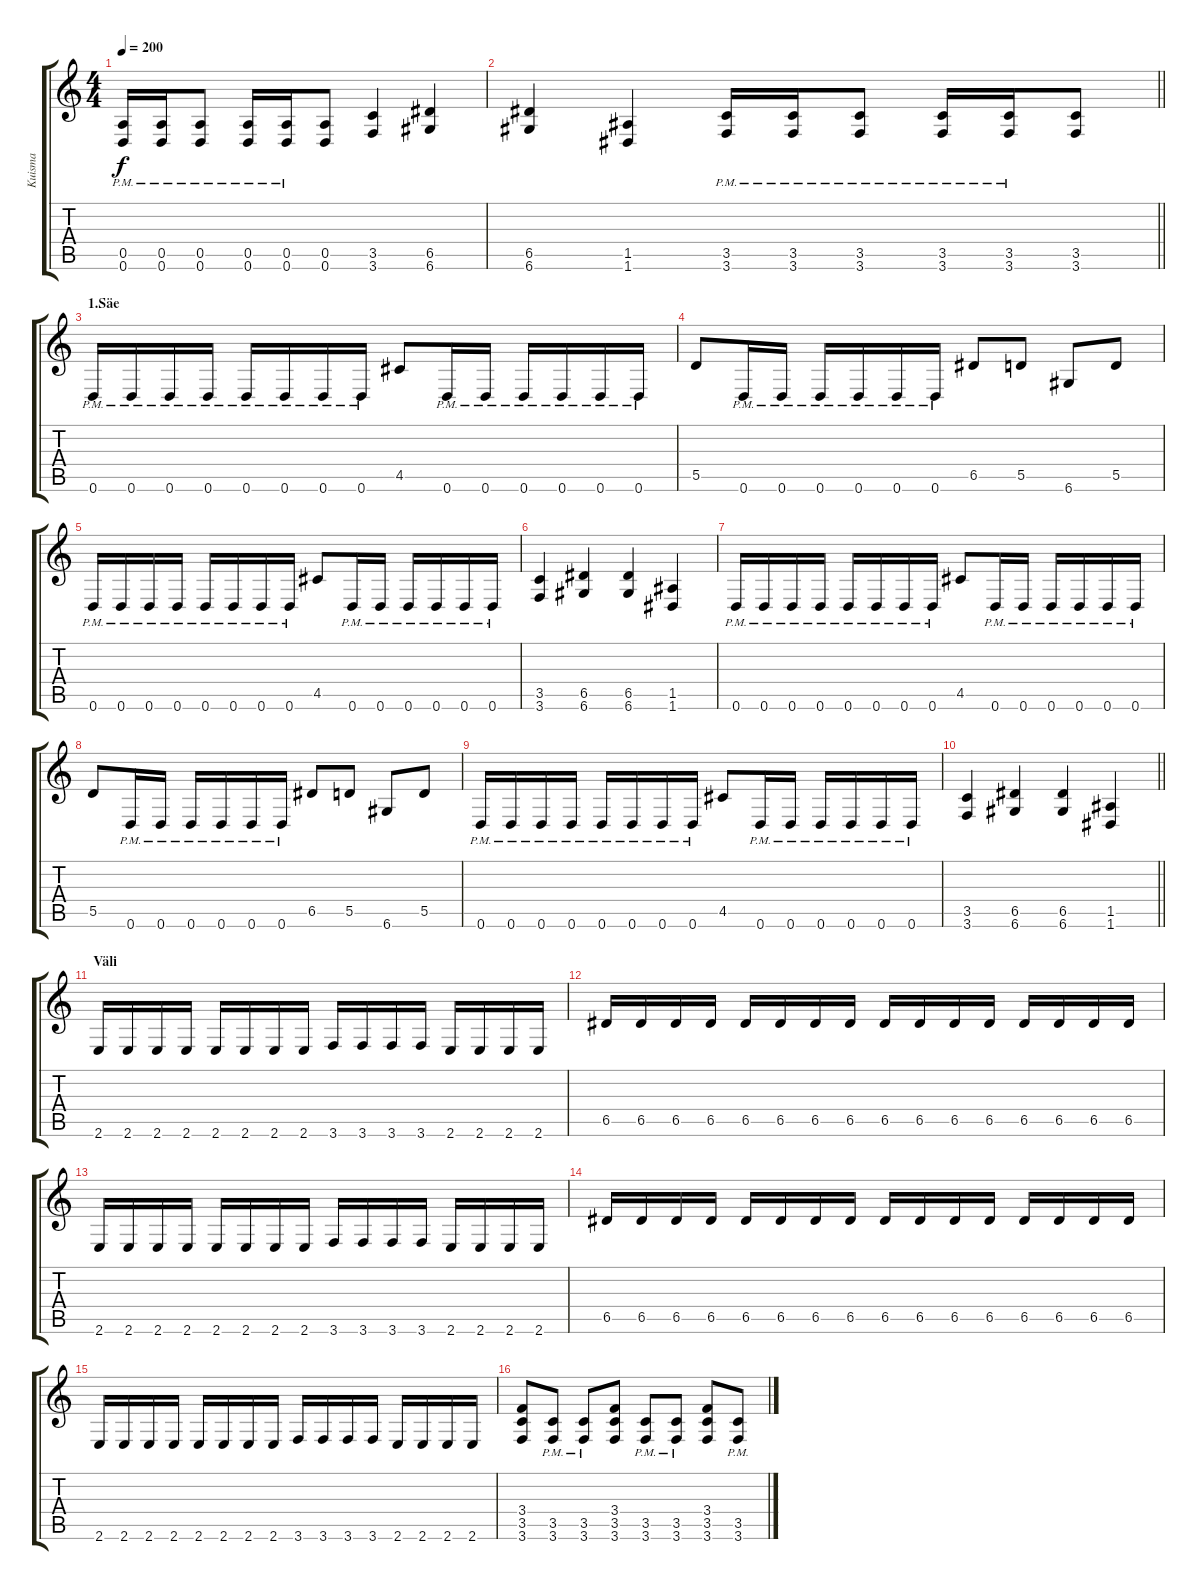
\track ("Kuisma" "Kuisma") {instrument distortionguitar}
\staff {score tabs}
\tuning (E4 B3 G3 D3 A2 D2) {hide}
\ts (4 4)
\tempo 200
\clef g2
\ks c
(0.5{pm} 0.6{pm}).16{dy f} (0.5{pm} 0.6{pm}).16 (0.5{pm} 0.6{pm}).8 (0.5{pm} 0.6{pm}).16 (0.5{pm} 0.6{pm}).16 (0.5 0.6).8 (3.5 3.6).4 (6.5 6.6).4 |
\barLineRight lightlight
(6.5 6.6).4 (1.5 1.6).4 (3.5{pm} 3.6{pm}).16 (3.5{pm} 3.6{pm}).16 (3.5{pm} 3.6{pm}).8 (3.5{pm} 3.6{pm}).16 (3.5{pm} 3.6{pm}).16 (3.5 3.6).8 |
\section ("" "1.Säe")
0.6{pm}.16 0.6{pm}.16 0.6{pm}.16 0.6{pm}.16 0.6{pm}.16 0.6{pm}.16 0.6{pm}.16 0.6{pm}.16 4.5.8 0.6{pm}.16 0.6{pm}.16 0.6{pm}.16 0.6{pm}.16 0.6{pm}.16 0.6{pm}.16 |
5.5.8 0.6{pm}.16 0.6{pm}.16 0.6{pm}.16 0.6{pm}.16 0.6{pm}.16 0.6{pm}.16 6.5.8 5.5.8 6.6.8 5.5.8 |
0.6{pm}.16 0.6{pm}.16 0.6{pm}.16 0.6{pm}.16 0.6{pm}.16 0.6{pm}.16 0.6{pm}.16 0.6{pm}.16 4.5.8 0.6{pm}.16 0.6{pm}.16 0.6{pm}.16 0.6{pm}.16 0.6{pm}.16 0.6{pm}.16 |
(3.5 3.6).4 (6.5 6.6).4 (6.5 6.6).4 (1.5 1.6).4 |
0.6{pm}.16 0.6{pm}.16 0.6{pm}.16 0.6{pm}.16 0.6{pm}.16 0.6{pm}.16 0.6{pm}.16 0.6{pm}.16 4.5.8 0.6{pm}.16 0.6{pm}.16 0.6{pm}.16 0.6{pm}.16 0.6{pm}.16 0.6{pm}.16 |
5.5.8 0.6{pm}.16 0.6{pm}.16 0.6{pm}.16 0.6{pm}.16 0.6{pm}.16 0.6{pm}.16 6.5.8 5.5.8 6.6.8 5.5.8 |
0.6{pm}.16 0.6{pm}.16 0.6{pm}.16 0.6{pm}.16 0.6{pm}.16 0.6{pm}.16 0.6{pm}.16 0.6{pm}.16 4.5.8 0.6{pm}.16 0.6{pm}.16 0.6{pm}.16 0.6{pm}.16 0.6{pm}.16 0.6{pm}.16 |
\barLineRight lightlight
(3.5 3.6).4 (6.5 6.6).4 (6.5 6.6).4 (1.5 1.6).4 |
\section ("" "Väli")
2.6.16 2.6.16 2.6.16 2.6.16 2.6.16 2.6.16 2.6.16 2.6.16 3.6.16 3.6.16 3.6.16 3.6.16 2.6.16 2.6.16 2.6.16 2.6.16 |
6.5.16 6.5.16 6.5.16 6.5.16 6.5.16 6.5.16 6.5.16 6.5.16 6.5.16 6.5.16 6.5.16 6.5.16 6.5.16 6.5.16 6.5.16 6.5.16 |
2.6.16 2.6.16 2.6.16 2.6.16 2.6.16 2.6.16 2.6.16 2.6.16 3.6.16 3.6.16 3.6.16 3.6.16 2.6.16 2.6.16 2.6.16 2.6.16 |
6.5.16 6.5.16 6.5.16 6.5.16 6.5.16 6.5.16 6.5.16 6.5.16 6.5.16 6.5.16 6.5.16 6.5.16 6.5.16 6.5.16 6.5.16 6.5.16 |
2.6.16 2.6.16 2.6.16 2.6.16 2.6.16 2.6.16 2.6.16 2.6.16 3.6.16 3.6.16 3.6.16 3.6.16 2.6.16 2.6.16 2.6.16 2.6.16 |
(3.4 3.5 3.6).8 (3.5{pm} 3.6{pm}).8 (3.5{pm} 3.6{pm}).8 (3.4 3.5 3.6).8 (3.5{pm} 3.6{pm}).8 (3.5{pm} 3.6{pm}).8 (3.4 3.5 3.6).8 (3.5{pm} 3.6{pm}).8
